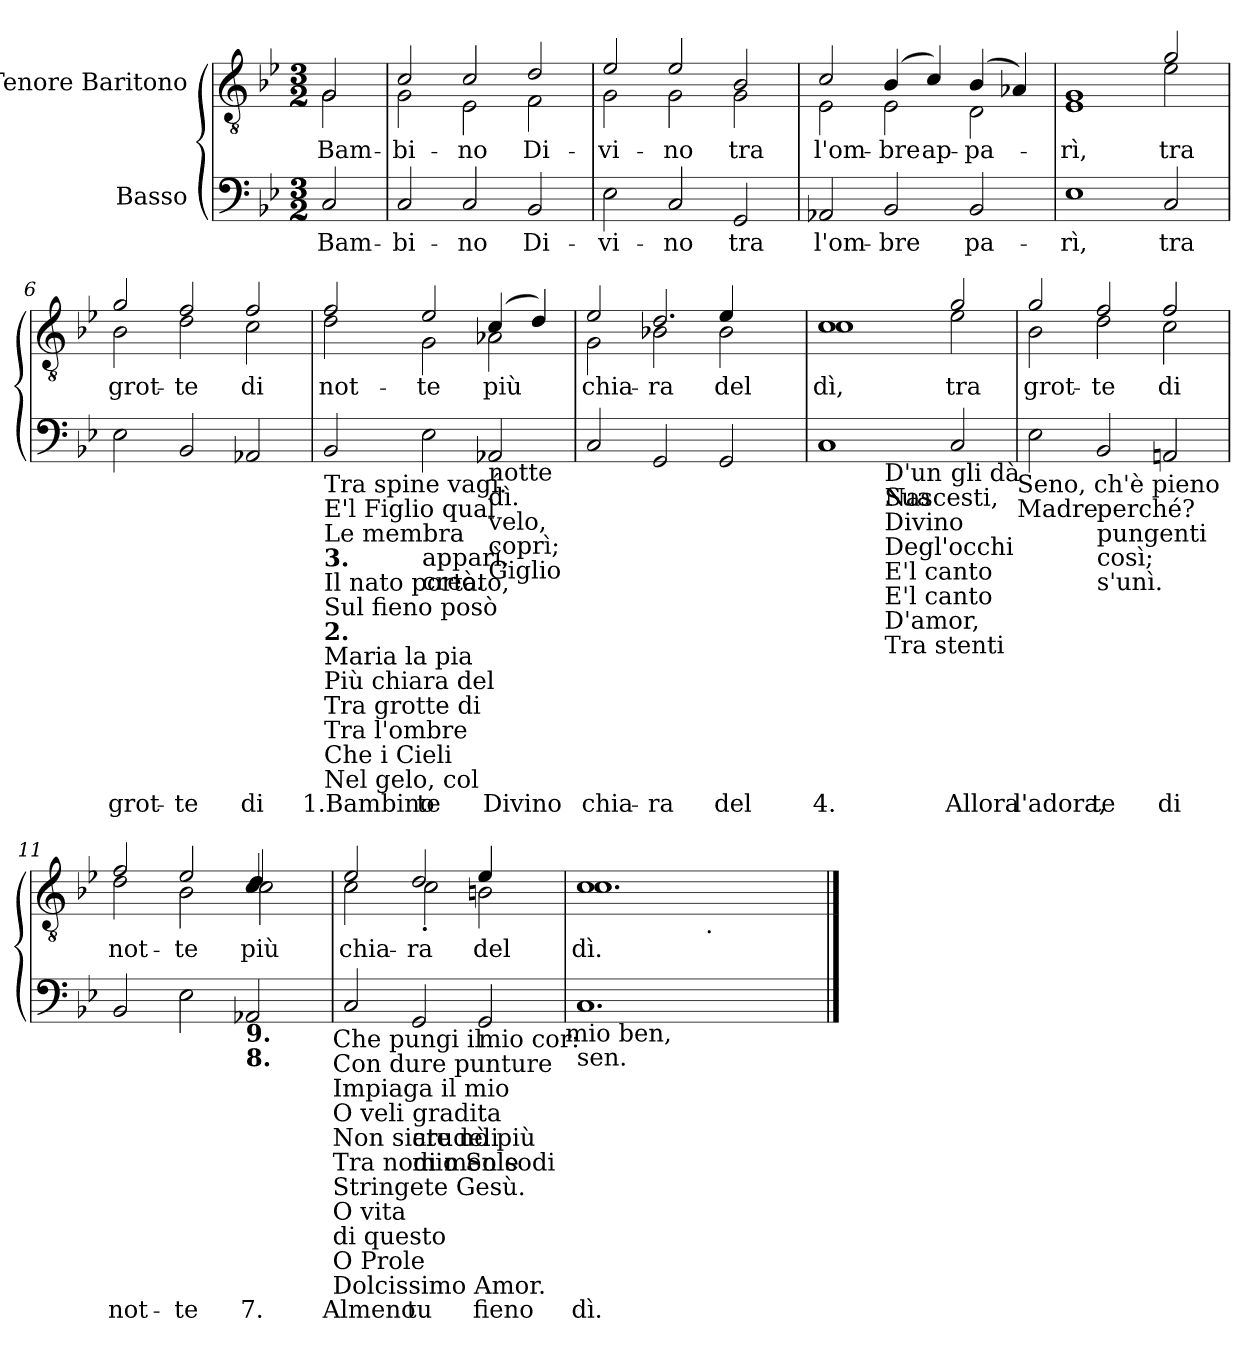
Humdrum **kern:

**kern	**text	**kern	**text
*part2	*part2	*part1	*part1
*staff2	*staff2	*staff1	*staff1
*I"Basso	*	*I"Tenore Baritono	*
*clefF4	*	*clefGv2	*
*k[b-e-]	*	*k[b-e-]	*
*B-:	*	*B-:	*
*M3/2	*	*M3/2	*
=1	=1	=1	=1
!	!LO:LY:a	!	!LO:LY:b
*	*	*^	*
2C/	Bam-	2G/	2G\	Bam-
=2	=2	=2	=2	=2
!	!LO:LY:a	!	!	!LO:LY:b
2C/	-bi-	2c/	2G\	-bi-
!	!LO:LY:a	!	!	!LO:LY:b
2C/	-no	2c/	2E-\	-no
!	!LO:LY:a	!	!	!LO:LY:b
2BB-/	Di-	2d/	2F\	Di-
=3	=3	=3	=3	=3
!	!LO:LY:a	!	!	!LO:LY:b
2E-\	-vi-	2e-/	2G\	-vi-
!	!LO:LY:a	!	!	!LO:LY:b
2C/	-no	2e-/	2G\	-no
!	!LO:LY:a	!	!	!LO:LY:b
2GG/	tra	2B-/	2G\	tra
=4	=4	=4	=4	=4
!	!LO:LY:a	!	!	!LO:LY:b
2AA-X/	l'om-	2c/	2E-\	l'om-
!	!LO:LY:a	!	!	!LO:LY:b
2BB-/	-bre	(4B-/	2E-\	-bre
!	!	!	!	!LO:LY:b
.	.	4c/)	.	ap-
!	!LO:LY:a	!	!	!LO:LY:b
2BB-/	pa-	(4B-/	2D\	-pa-
.	.	4A-X/)	.	.
=5	=5	=5	=5	=5
!	!LO:LY:a	!	!	!LO:LY:b
1E-	-rì,	1G	1E-	-rì,
!	!LO:LY:a	!	!	!LO:LY:b
2C/	tra	2g/	2e-\	tra
=6	=6	=6	=6	=6
!	!LO:LY:a	!	!	!LO:LY:b
2E-\	grot-	2g/	2B-\	grot-
!	!LO:LY:a	!	!	!LO:LY:b
2BB-/	-te	2f/	2d\	-te
!	!LO:LY:a	!	!	!LO:LY:b
2AA-X/	di	2f/	2c\	di
!!LO:LB:g=z	!!
=7	=7	=7	=7	=7
!LO:TX:b:t=Tra spine vagí.	!	!	!	!
!LO:TX:b:t=E'l Figlio qual	!	!	!	!
!LO:TX:b:t=Le membra	!	!	!	!
!LO:TX:b:B:t=3.	!	!	!	!
!LO:TX:b:t=Il nato portato,	!	!	!	!
!LO:TX:b:t=Sul fieno posò	!	!	!	!
!LO:TX:b:B:t=2.	!	!	!	!
!LO:TX:b:t=Maria la pia	!	!	!	!
!LO:TX:b:t=Più chiara del	!	!	!	!
!LO:TX:b:t=Tra grotte di	!	!	!	!
!LO:TX:b:t=Tra l'ombre	!	!	!	!
!LO:TX:b:t=Che i Cieli	!	!	!	!
!LO:TX:b:t=Nel gelo, col	!	!	!	!
!	!LO:LY:b:rj	!	!	!LO:LY:b
2BB-/	1.Bambino	2f/	2d\	not-
!LO:TX:b:t=apparì,	!	!	!	!
!LO:TX:b:t=creò.	!	!	!	!
!	!LO:LY:a	!	!	!LO:LY:b
2E-\	te	2e-/	2G\	-te
!LO:TX:b:t=notte	!	!	!	!
!LO:TX:b:t=dì.	!	!	!	!
!LO:TX:b:t=velo,	!	!	!	!
!LO:TX:b:t=coprì;	!	!	!	!
!LO:TX:b:t=Giglio	!	!	!	!
!	!LO:LY:b	!	!	!LO:LY:b
2AA-X/	Divino	(4c/	2A-X\	più
.	.	4d/)	.	.
*	*	*v	*v	*
=8	=8	=8	=8
!	!LO:LY:a	!	!LO:LY:b
*	*	*^	*
*	*	*	*^	*
2C/	chia-	2e-/	2G\	1ryy	chia-
!	!LO:LY:a	!	!	!	!LO:LY:b
2GG/	-ra	2B-X\	2.d/	.	-ra
!	!LO:LY:a	!	!	!	!LO:LY:b
2GG/	del	2B-\	.	4e-/	del
.	.	.	4ryy	4ryy	.
=9	=9	=9	=9	=9	=9
!LO:TX:b:B:t=6.	!	!	!	!	!
!LO:TX:b:t=O raro	!	!	!	!	!
!LO:TX:b:B:t=5.	!	!	!	!	!
!LO:TX:b:t=Gli canta la Santa	!	!	!	!	!
!	!LO:LY:b	!	!	!	!LO:LY:b
*^	*	*	*v	*v	*
1C	2ryy	4.	1c	1c	dì,
!	!LO:TX:b:t=Nascesti,	!	!	!	!
!	!LO:TX:b:t=Divino	!	!	!	!
!	!LO:TX:b:t=Degl'occhi	!	!	!	!
!	!LO:TX:b:t=E'l canto	!	!	!	!
!	!LO:TX:b:t=D'un	!	!	!	!
!	!LO:TX:b:t=E'l canto	!	!	!	!
!	!LO:TX:b:t=D'amor,	!	!	!	!
!	!LO:TX:b:t=Sua	!	!	!	!
!	!LO:TX:b:t=Tra stenti	!	!	!	!
.	1ryy	.	.	.	.
!LO:TX:b:t=gli dà	!	!	!	!	!
!	!	!LO:LY:b	!	!	!LO:LY:b
2C/	.	Allora	2g/	2e-\	tra
!LO:TX:b:t=Seno, ch'è pieno	!	!	!	!	!
!LO:TX:b:t=Madre	!	!	!	!	!
=10	=10	=10	=10	=10	=10
!LO:TX:b:t=e pietà.	!	!	!	!	!
!LO:TX:b:t=col pianto	!	!	!	!	!
!LO:TX:b:t=preclaro,	!	!	!	!	!
!LO:TX:b:t=mio Re,	!	!	!	!	!
!	!	!LO:LY:b	!	!	!LO:LY:b
*v	*v	*	*	*	*
2E-\	l'adora,	2g/	2B-\	grot-
!LO:TX:b:t=perché?	!	!	!	!
!LO:TX:b:t=pungenti	!	!	!	!
!LO:TX:b:t=così;	!	!	!	!
!LO:TX:b:t=s'unì.	!	!	!	!
!	!LO:LY:a	!	!	!LO:LY:b
2BB-/	te	2f/	2d\	te
!	!LO:LY:a	!	!	!LO:LY:b
2AAn/	di	2f/	2c\	di
=11	=11	=11	=11	=11
!	!LO:LY:a	!	!	!LO:LY:b
*	*	*	*^	*
2BB-/	not-	2f/	2d\	1ryy	-not-
!	!LO:LY:a	!	!	!	!LO:LY:b
2E-\	-te	2e-/	2B-\	.	-te
!LO:TX:b:B:t=9.	!	!	!	!	!
!LO:TX:b:B:t=8.	!	!	!	!	!
!	!LO:LY:b	!	!	!	!LO:LY:b
2AA-X/	7.	4c/	(>2c\	4d/)	più
.	.	4ryy	.	4ryy	.
!LO:TX:b:t=Che pungi il	!	!	!	!	!
!LO:TX:b:t=Con dure punture	!	!	!	!	!
!LO:TX:b:t=Impiaga il mio	!	!	!	!	!
!LO:TX:b:t=O veli	!	!	!	!	!
!LO:TX:b:t=Non siate nò più	!	!	!	!	!
!LO:TX:b:t=Tra nodi men sodi	!	!	!	!	!
!LO:TX:b:t=Stringete Gesù.	!	!	!	!	!
!LO:TX:b:t=O vita	!	!	!	!	!
!LO:TX:b:t=di questo	!	!	!	!	!
!LO:TX:b:t=O Prole	!	!	!	!	!
!LO:TX:b:t=Dolcissimo Amor.	!	!	!	!	!
=12	=12	=12	=12	=12	=12
!	!LO:LY:b	!	!	!	!LO:LY:b
*	*	*	*v	*v	*
2C/	Almeno	2e-/	2c\	chia-
!LO:TX:b:t=gradita	!	!	!	!
!LO:TX:b:t=crudeli	!	!	!	!
!LO:TX:b:t=mio Sole	!	!	!	!
!	!LO:LY:b	!	!	!LO:LY:b
2GG/	tu	2d/	2c'<\	-ra
!LO:TX:b:t=mio cor&colon;	!	!	!	!
!	!LO:LY:b	!	!	!LO:LY:b
2GG/	fieno	4e-/	2Bn\	del
.	.	4ryy	.	.
*	*	*v	*v	*
!LO:TX:b:t=mio ben,	!	!	!
=13	=13	=13	=13
!LO:TX:b:t=sen.	!	!	!
!	!LO:LY:a	!	!LO:LY:b
*	*	*^	*
*	*	*	*^	*
1.C	dì.	1c	1.c	2ryy	dì.
.	.	.	.	4ryy	.
.	.	.	.	16ryy	.
!	!	!	!	!LO:TX:b:t=.	!
.	.	.	.	2ryy	.
.	.	2ryy	.	.	.
.	.	.	.	8.ryy	.
*	*	*v	*v	*v	*
==	==	==	==
*-	*-	*-	*-
